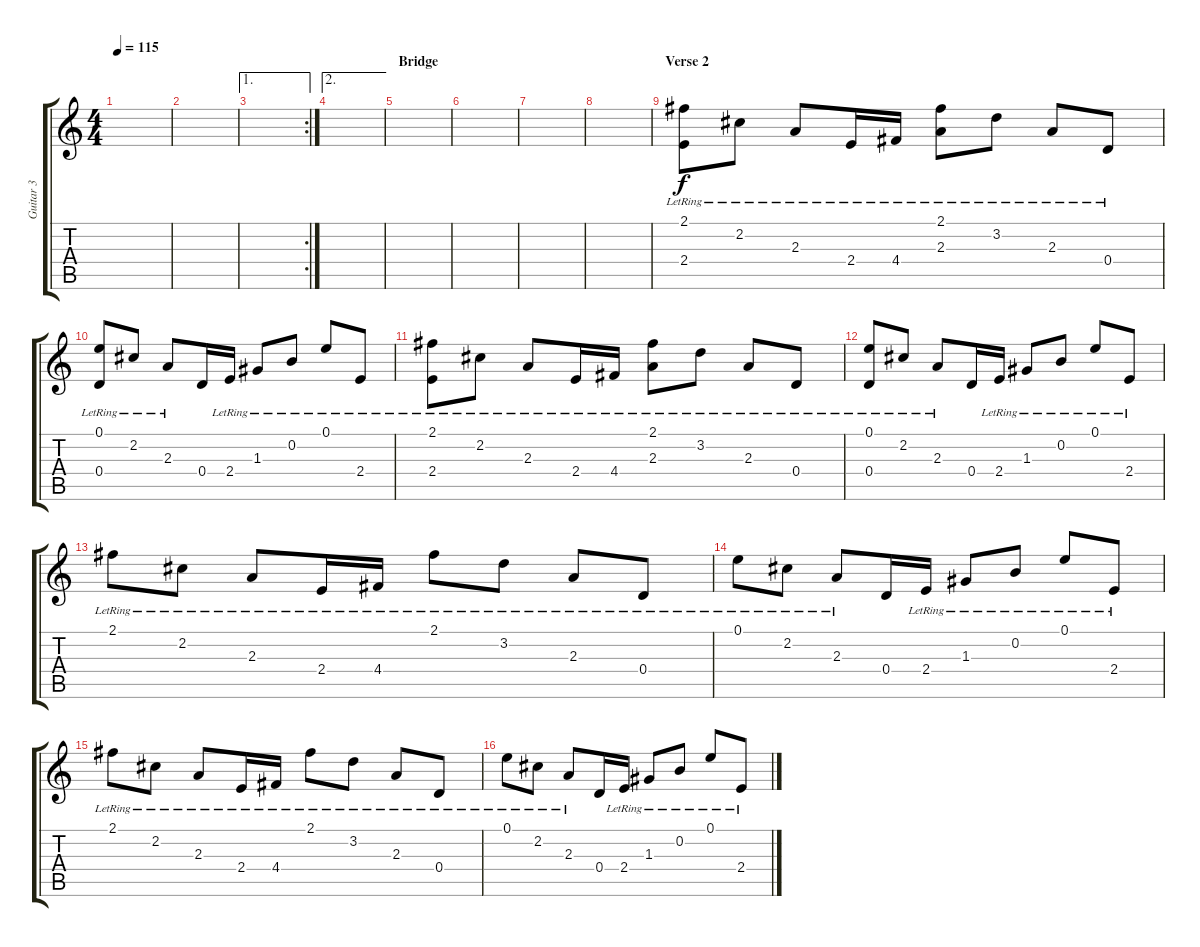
\track ("Guitar 3" "Guitar 3") {instrument electricguitarclean}
\staff {score tabs}
\tuning (E4 B3 G3 D3 A2 E2) {hide}
\ts (4 4)
\tempo 115
\clef g2
\ks c
|
|
\ae 1
\rc 2
|
\ae 2
|
\section ("" "Bridge")
|
|
|
|
\section ("" "Verse 2")
(2.1{lr} 2.4{lr}).8{instrument acousticguitarsteel} 2.2{lr}.8 2.3{lr}.8 2.4{lr}.16 4.4{lr}.16 (2.1{lr} 2.3{lr}).8 3.2{lr}.8 2.3{lr}.8 0.4{lr}.8 |
(0.1{lr} 0.4{lr}).8 2.2{lr}.8 2.3{lr}.8 0.4.16 2.4{lr}.16 1.3{lr}.8 0.2{lr}.8 0.1{lr}.8 2.4{lr}.8 |
(2.1{lr} 2.4{lr}).8 2.2{lr}.8 2.3{lr}.8 2.4{lr}.16 4.4{lr}.16 (2.1{lr} 2.3{lr}).8 3.2{lr}.8 2.3{lr}.8 0.4{lr}.8 |
(0.1{lr} 0.4{lr}).8 2.2{lr}.8 2.3{lr}.8 0.4.16 2.4{lr}.16 1.3{lr}.8 0.2{lr}.8 0.1{lr}.8 2.4{lr}.8 |
2.1{lr}.8{instrument electricguitarclean} 2.2{lr}.8 2.3{lr}.8 2.4{lr}.16 4.4{lr}.16 2.1{lr}.8 3.2{lr}.8 2.3{lr}.8 0.4{lr}.8 |
0.1{lr}.8 2.2{lr}.8 2.3{lr}.8 0.4.16 2.4{lr}.16 1.3{lr}.8 0.2{lr}.8 0.1{lr}.8 2.4{lr}.8 |
2.1{lr}.8 2.2{lr}.8 2.3{lr}.8 2.4{lr}.16 4.4{lr}.16 2.1{lr}.8 3.2{lr}.8 2.3{lr}.8 0.4{lr}.8 |
0.1{lr}.8 2.2{lr}.8 2.3{lr}.8 0.4.16 2.4{lr}.16 1.3{lr}.8 0.2{lr}.8 0.1{lr}.8 2.4{lr}.8
